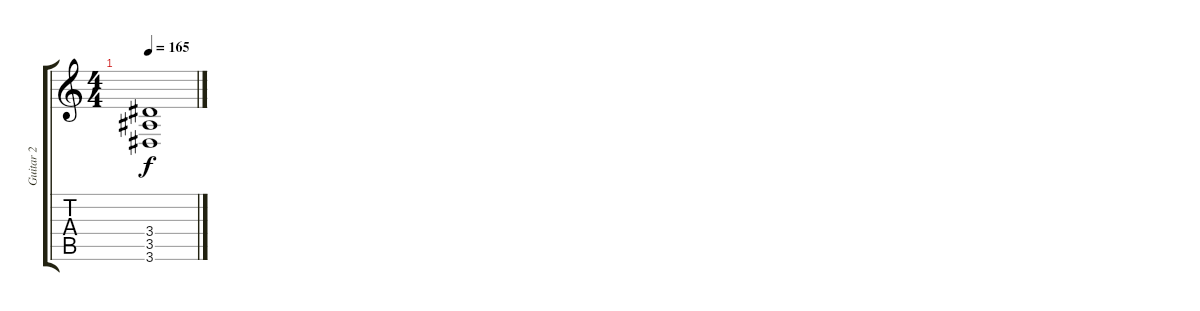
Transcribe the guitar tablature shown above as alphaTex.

\track ("Guitar 2" "Guitar 2") {instrument distortionguitar}
\staff {score tabs}
\tuning (D4 A3 F3 C3 G2 C2) {hide}
\ts (4 4)
\tempo 165
\clef g2
\ks c
(3.4{t} 3.5{t} 3.6{t}).1{dy f}
